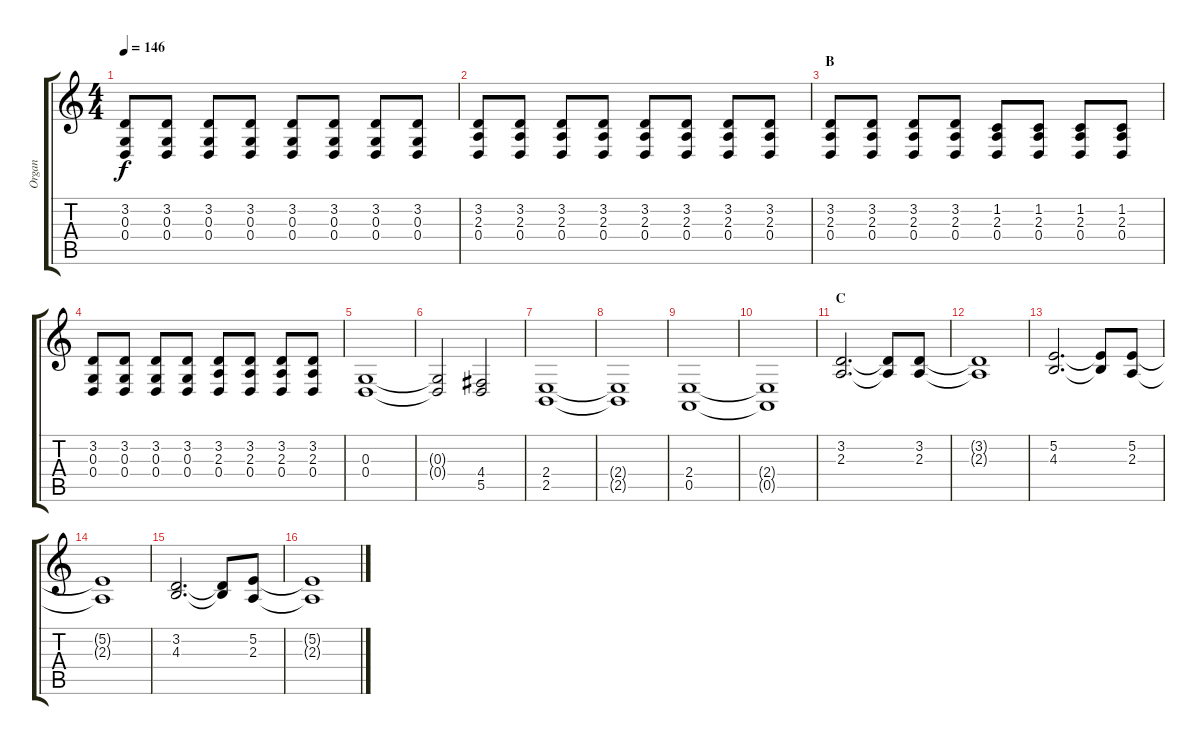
\track ("Organ" "Organ") {instrument churchorgan}
\staff {score tabs}
\tuning (E4 B3 G3 D3 A2 E2) {hide}
\ts (4 4)
\tempo 146
\clef g2
\ks c
(3.2 0.3 0.4).8{dy f} (3.2 0.3 0.4).8 (3.2 0.3 0.4).8 (3.2 0.3 0.4).8 (3.2 0.3 0.4).8 (3.2 0.3 0.4).8 (3.2 0.3 0.4).8 (3.2 0.3 0.4).8 |
(3.2 2.3 0.4).8 (3.2 2.3 0.4).8 (3.2 2.3 0.4).8 (3.2 2.3 0.4).8 (3.2 2.3 0.4).8 (3.2 2.3 0.4).8 (3.2 2.3 0.4).8 (3.2 2.3 0.4).8 |
\section ("" "B")
(3.2 2.3 0.4).8 (3.2 2.3 0.4).8 (3.2 2.3 0.4).8 (3.2 2.3 0.4).8 (1.2 2.3 0.4).8 (1.2 2.3 0.4).8 (1.2 2.3 0.4).8 (1.2 2.3 0.4).8 |
(3.2 0.3 0.4).8 (3.2 0.3 0.4).8 (3.2 0.3 0.4).8 (3.2 0.3 0.4).8 (3.2 2.3 0.4).8 (3.2 2.3 0.4).8 (3.2 2.3 0.4).8 (3.2 2.3 0.4).8 |
(0.3 0.4).1 |
(0.3{t} 0.4{t}).2 (4.4 5.5).2 |
(2.4 2.5).1 |
(2.4{t} 2.5{t}).1 |
(2.4 0.5).1 |
(2.4{t} 0.5{t}).1 |
\section ("" "C")
(3.2 2.3).2{d} (3.2{t} 2.3{t}).8 (3.2 2.3).8 |
(3.2{t} 2.3{t}).1 |
(5.2 4.3).2{d} (5.2{t} 4.3{t}).8 (5.2 2.3).8 |
(5.2{t} 2.3{t}).1 |
(3.2 4.3).2{d} (3.2{t} 4.3{t}).8 (5.2 2.3).8 |
(5.2{t} 2.3{t}).1
